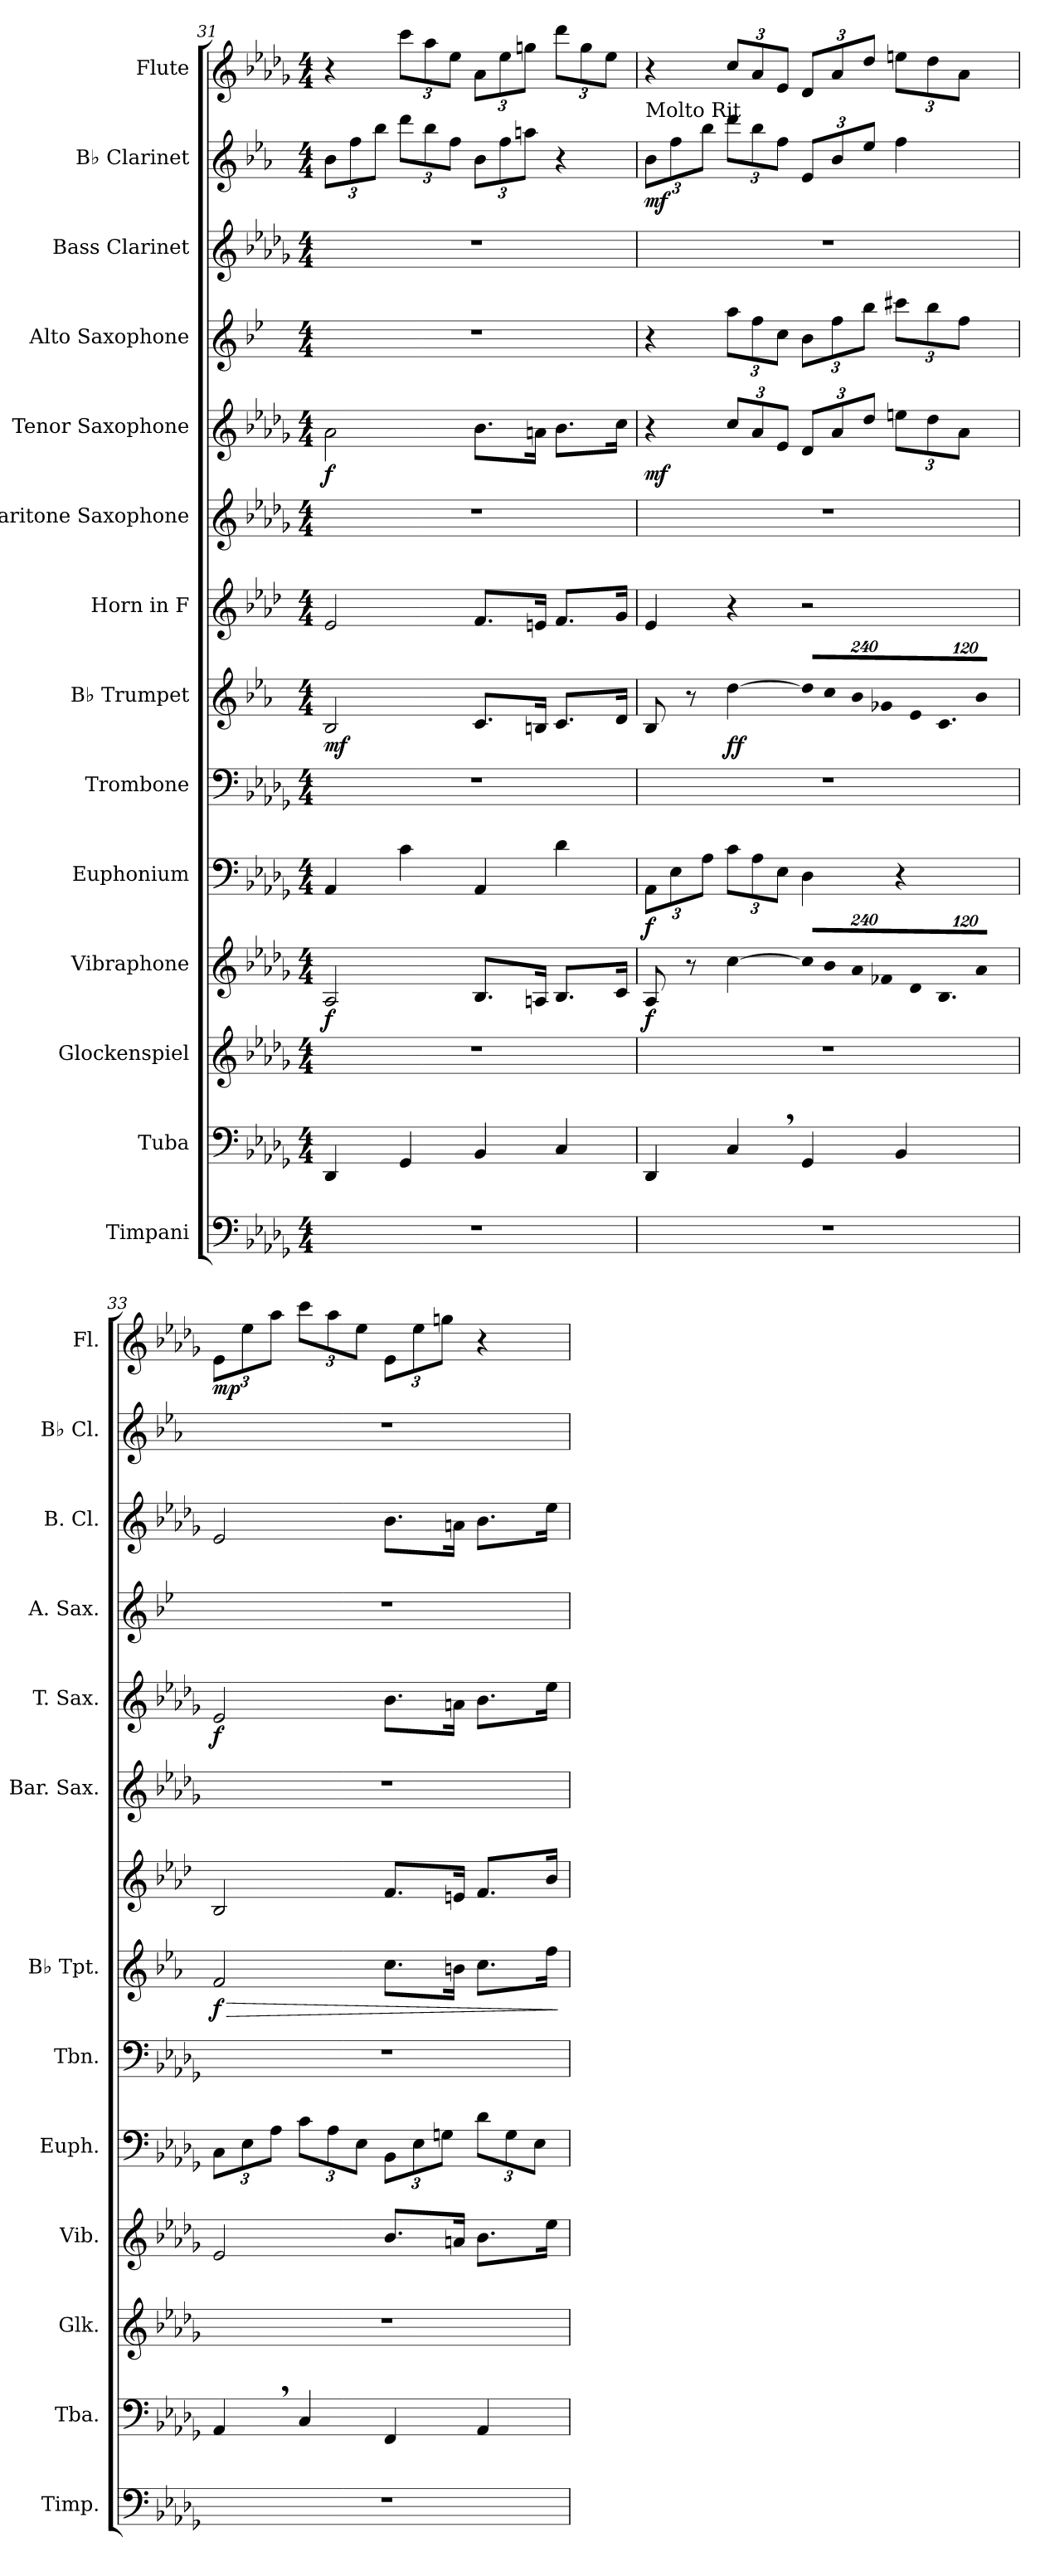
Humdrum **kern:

**kern	**kern	**kern	**kern	**dynam	**kern	**dynam	**kern	**kern	**dynam	**kern	**kern	**kern	**dynam	**kern	**kern	**kern	**dynam	**kern	**dynam
*part14	*part13	*part12	*part11	*part11	*part10	*part10	*part9	*part8	*part8	*part7	*part6	*part5	*part5	*part4	*part3	*part2	*part2	*part1	*part1
*staff14	*staff13	*staff12	*staff11	*staff11	*staff10	*staff10	*staff9	*staff8	*staff8	*staff7	*staff6	*staff5	*staff5	*staff4	*staff3	*staff2	*staff2	*staff1	*staff1
*I"Timpani	*I"Tuba	*I"Glockenspiel	*I"Vibraphone	*	*I"Euphonium	*	*I"Trombone	*I"B♭ Trumpet	*	*I"Horn in F	*I"Baritone Saxophone	*I"Tenor Saxophone	*	*I"Alto Saxophone	*I"Bass Clarinet	*I"B♭ Clarinet	*	*I"Flute	*
*I'Timp.	*I'Tba.	*I'Glk.	*I'Vib.	*	*I'Euph.	*	*I'Tbn.	*I'B♭ Tpt.	*	*	*I'Bar. Sax.	*I'T. Sax.	*	*I'A. Sax.	*I'B. Cl.	*I'B♭ Cl.	*	*I'Fl.	*
!!LO:PB:g=z
*clefF4	*clefF4	*clefG2	*clefG2	*	*clefF4	*	*clefF4	*clefG2	*	*clefG2	*clefG2	*clefG2	*	*clefG2	*clefG2	*clefG2	*	*clefG2	*
*	*	*ITrd-14c-24	*	*	*	*	*	*ITrd1c2	*	*ITrd4c7	*ITrd12c21	*ITrd8c14	*	*ITrd5c9	*ITrd8c14	*ITrd1c2	*	*	*
*k[b-e-a-d-g-]	*k[b-e-a-d-g-]	*k[b-e-a-d-g-]	*k[b-e-a-d-g-]	*	*k[b-e-a-d-g-]	*	*k[b-e-a-d-g-]	*k[b-e-a-d-g-]	*	*k[b-e-a-d-g-]	*k[b-e-a-d-g-]	*k[b-e-a-d-g-]	*	*k[b-e-a-d-g-]	*k[b-e-a-d-g-]	*k[b-e-a-d-g-]	*	*k[b-e-a-d-g-]	*
*M4/4	*M4/4	*M4/4	*M4/4	*	*M4/4	*	*M4/4	*M4/4	*	*M4/4	*M4/4	*M4/4	*	*M4/4	*M4/4	*M4/4	*	*M4/4	*
*	*	*	*	*	*	*	*	*	*	*	*	*	*	*	*	*Xbrackettup	*	*	*
=31	=31	=31	=31	=31	=31	=31	=31	=31	=31	=31	=31	=31	=31	=31	=31	=31	=31	=31	=31
!	!	!	!	!LO:DY:b	!	!	!	!	!LO:DY:b	!	!	!	!LO:DY:b	!	!	!	!	!	!
1r	4DD-/	1r	2A-/	f	4AA-/	.	1r	2A-/	mf	2A-/	1r	2A-\	f	1r	1r	12a-\L	.	4r	.
.	.	.	.	.	.	.	.	.	.	.	.	.	.	.	.	12ee-\	.	.	.
.	.	.	.	.	.	.	.	.	.	.	.	.	.	.	.	12aa-\J	.	.	.
*	*	*	*	*	*	*	*	*	*	*	*	*	*	*	*	*	*	*Xbrackettup	*
.	4GG-/	.	.	.	4c\	.	.	.	.	.	.	.	.	.	.	12ccc\L	.	12ccc\L	.
.	.	.	.	.	.	.	.	.	.	.	.	.	.	.	.	12aa-\	.	12aa-\	.
.	.	.	.	.	.	.	.	.	.	.	.	.	.	.	.	12ee-\J	.	12ee-\J	.
.	4BB-/	.	8.B-/L	.	4AA-/	.	.	8.B-/L	.	8.B-/L	.	8.B-\L	.	.	.	12a-\L	.	12a-\L	.
.	.	.	.	.	.	.	.	.	.	.	.	.	.	.	.	12ee-\	.	12ee-\	.
.	.	.	.	.	.	.	.	.	.	.	.	.	.	.	.	12ggn\J	.	12ggn\J	.
.	.	.	16An/Jk	.	.	.	.	16An/Jk	.	16An/Jk	.	16An\Jk	.	.	.	.	.	.	.
.	4C/	.	8.B-/L	.	4d-\	.	.	8.B-/L	.	8.B-/L	.	8.B-\L	.	.	.	4r	.	12ddd-\L	.
.	.	.	.	.	.	.	.	.	.	.	.	.	.	.	.	.	.	12gg\	.
.	.	.	.	.	.	.	.	.	.	.	.	.	.	.	.	.	.	12ee-\J	.
.	.	.	16c/Jk	.	.	.	.	16c/Jk	.	16c/Jk	.	16c\Jk	.	.	.	.	.	.	.
=32	=32	=32	=32	=32	=32	=32	=32	=32	=32	=32	=32	=32	=32	=32	=32	=32	=32	=32	=32
*	*	*	*	*	*Xbrackettup	*	*	*	*	*	*	*	*	*	*	*	*	*	*
!	!	!	!	!	!	!	!	!	!	!	!	!	!	!	!	!LO:TX:a:t=Molto Rit	!	!	!
!	!	!	!	!LO:DY:b	!	!LO:DY:b	!	!	!	!	!	!	!LO:DY:b	!	!	!	!LO:DY:b	!	!
1r	4DD-/	1r	8A-/	f	12AA-\L	f	1r	8A-/	.	4A-/	1r	4r	mf	4r	1r	12a-\L	mf	4r	.
.	.	.	.	.	12E-\	.	.	.	.	.	.	.	.	.	.	12ee-\	.	.	.
.	.	.	8r	.	.	.	.	8r	.	.	.	.	.	.	.	.	.	.	.
.	.	.	.	.	12A-\J	.	.	.	.	.	.	.	.	.	.	12aa-\J	.	.	.
*	*	*	*	*	*	*	*	*	*	*	*	*Xbrackettup	*	*Xbrackettup	*	*	*	*	*
!	!	!	!	!	!	!	!	!	!LO:DY:b	!	!	!	!	!	!	!	!	!	!
.	4C,/	.	[4cc\	.	12c\L	.	.	[4cc\	ff	4r	.	12c/L	.	12cc\L	.	12ccc\L	.	12cc/L	.
.	.	.	.	.	12A-\	.	.	.	.	.	.	12A-/	.	12a-\	.	12aa-\	.	12a-/	.
.	.	.	.	.	12E-\J	.	.	.	.	.	.	12E-/J	.	12e-\J	.	12ee-\J	.	12e-/J	.
*	*	*	*Xbrackettup	*	*	*	*	*	*	*	*	*	*	*	*	*	*	*	*
!	!	!	!LO:N:vis=8	!	!	!	!	!	!	!	!	!	!	!	!	!	!	!	!
*	*	*	*	*	*	*	*	*Xbrackettup	*	*	*	*	*	*	*	*	*	*	*
!	!	!	!	!	!	!	!	!LO:N:vis=8	!	!	!	!	!	!	!	!	!	!	!
.	4GG-/	.	1920%137cc/L]	.	4D-\	.	.	1920%137cc/L]	.	2r	.	12D-/L	.	12d-\L	.	12d-/L	.	12d-/L	.
!	!	!	!LO:N:vis=8	!	!	!	!	!LO:N:vis=8	!	!	!	!	!	!	!	!	!	!	!
.	.	.	1920%137b-/	.	.	.	.	1920%137b-/	.	.	.	.	.	.	.	.	.	.	.
.	.	.	.	.	.	.	.	.	.	.	.	12A-/	.	12a-\	.	12a-/	.	12a-/	.
!	!	!	!LO:N:vis=8	!	!	!	!	!LO:N:vis=8	!	!	!	!	!	!	!	!	!	!	!
.	.	.	1920%137a-/	.	.	.	.	1920%137a-/	.	.	.	.	.	.	.	.	.	.	.
.	.	.	.	.	.	.	.	.	.	.	.	12d-/J	.	12dd-\J	.	12dd-/J	.	12dd-/J	.
!	!	!	!LO:N:vis=8	!	!	!	!	!LO:N:vis=8	!	!	!	!	!	!	!	!	!	!	!
.	.	.	1920%137f-X/	.	.	.	.	1920%137f-X/	.	.	.	.	.	.	.	.	.	.	.
.	4BB-/	.	.	.	4r	.	.	.	.	.	.	12en\L	.	12een\L	.	4ee-\	.	12een\L	.
!	!	!	!LO:N:vis=8	!	!	!	!	!LO:N:vis=8	!	!	!	!	!	!	!	!	!	!	!
.	.	.	1920%137d-/	.	.	.	.	1920%137d-/	.	.	.	.	.	.	.	.	.	.	.
.	.	.	.	.	.	.	.	.	.	.	.	12d-\	.	12dd-\	.	.	.	12dd-\	.
!	!	!	!LO:N:vis=8.	!	!	!	!	!LO:N:vis=8.	!	!	!	!	!	!	!	!	!	!	!
.	.	.	960%103B-/	.	.	.	.	960%103B-/	.	.	.	.	.	.	.	.	.	.	.
.	.	.	.	.	.	.	.	.	.	.	.	12A-\J	.	12a-\J	.	.	.	12a-\J	.
!	!	!	!LO:N:vis=16	!	!	!	!	!LO:N:vis=16	!	!	!	!	!	!	!	!	!	!	!
.	.	.	640%23a-/Jk	.	.	.	.	640%23a-/Jk	.	.	.	.	.	.	.	.	.	.	.
!!LO:PB:g=z
=33	=33	=33	=33	=33	=33	=33	=33	=33	=33	=33	=33	=33	=33	=33	=33	=33	=33	=33	=33
!	!	!	!	!	!	!	!	!	!LO:HP:b	!	!	!	!	!	!	!	!	!	!
!	!	!	!	!	!	!	!	!	!LO:DY:n=1:b	!	!	!	!LO:DY:b	!	!	!	!	!	!LO:DY:b
1r	4AA-,/	1r	2e-/	.	12C\L	.	1r	2e-/	> f	2E-/	1r	2E-/	f	1r	2E-/	1r	.	12e-\L	mp
.	.	.	.	.	12E-\	.	.	.	.	.	.	.	.	.	.	.	.	12ee-\	.
.	.	.	.	.	12A-\J	.	.	.	.	.	.	.	.	.	.	.	.	12aa-\J	.
.	4C/	.	.	.	12c\L	.	.	.	.	.	.	.	.	.	.	.	.	12ccc\L	.
.	.	.	.	.	12A-\	.	.	.	.	.	.	.	.	.	.	.	.	12aa-\	.
.	.	.	.	.	12E-\J	.	.	.	.	.	.	.	.	.	.	.	.	12ee-\J	.
.	4FF/	.	8.b-/L	.	12BB-\L	.	.	8.b-\L	.	8.B-/L	.	8.B-\L	.	.	8.B-\L	.	.	12e-\L	.
.	.	.	.	.	12E-\	.	.	.	.	.	.	.	.	.	.	.	.	12ee-\	.
.	.	.	.	.	12Gn\J	.	.	.	.	.	.	.	.	.	.	.	.	12ggn\J	.
.	.	.	16an/Jk	.	.	.	.	16an\Jk	.	16An/Jk	.	16An\Jk	.	.	16An\Jk	.	.	.	.
.	4AA-/	.	8.b-\L	.	12d-\L	.	.	8.b-\L	.	8.B-/L	.	8.B-\L	.	.	8.B-\L	.	.	4r	.
.	.	.	.	.	12G\	.	.	.	.	.	.	.	.	.	.	.	.	.	.
.	.	.	.	.	12E-\J	.	.	.	.	.	.	.	.	.	.	.	.	.	.
.	.	.	16ee-\Jk	.	.	.	.	16ee-\Jk	.	16e-/Jk	.	16e-\Jk	.	.	16e-\Jk	.	.	.	.
.	.	.	.	.	.	.	.	.	]	.	.	.	.	.	.	.	.	.	.
=	=	=	=	=	=	=	=	=	=	=	=	=	=	=	=	=	=	=	=
*-	*-	*-	*-	*-	*-	*-	*-	*-	*-	*-	*-	*-	*-	*-	*-	*-	*-	*-	*-
